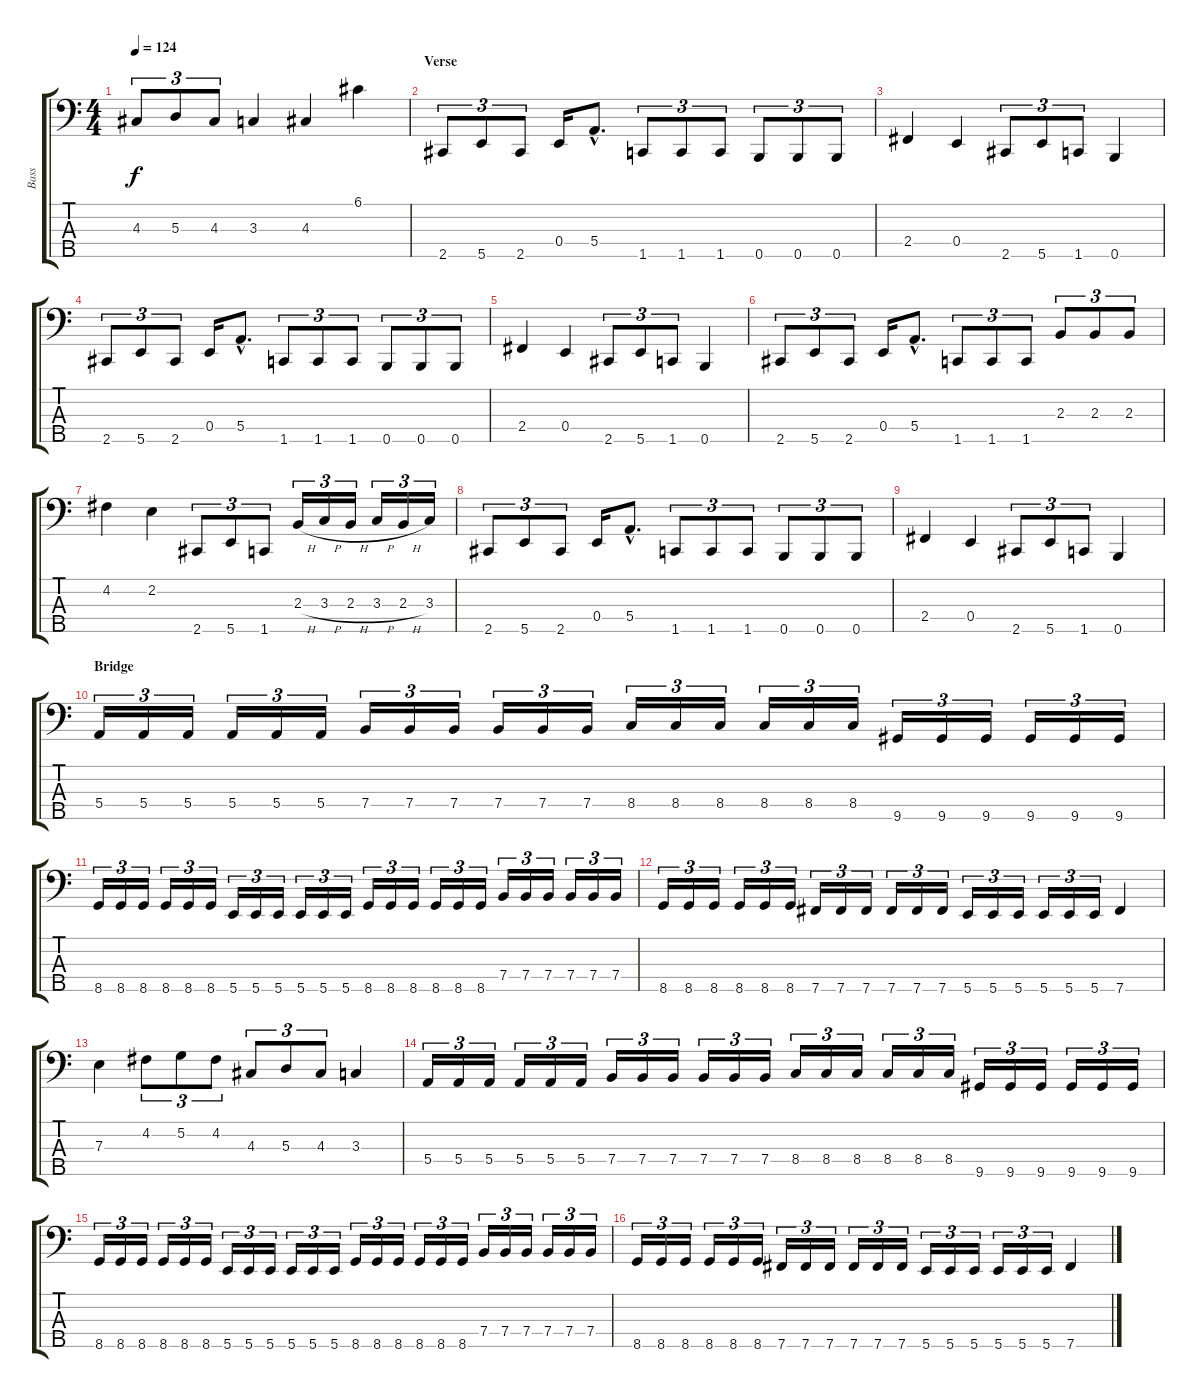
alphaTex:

\track ("Bass" "Bass") {instrument electricbasspick}
\staff {score tabs}
\tuning (G2 D2 A1 E1 B0) {hide}
\ts (4 4)
\tempo 124
\clef f4
\ks c
4.3.8{tu (3 2) dy f} 5.3.8{tu (3 2)} 4.3.8{tu (3 2)} 3.3.4 4.3.4 6.1.4 |
\section ("" "Verse")
2.5.8{tu (3 2)} 5.5.8{tu (3 2)} 2.5.8{tu (3 2)} 0.4.16 5.4{hac}.8{d} 1.5.8{tu (3 2)} 1.5.8{tu (3 2)} 1.5.8{tu (3 2)} 0.5.8{tu (3 2)} 0.5.8{tu (3 2)} 0.5.8{tu (3 2)} |
2.4.4 0.4.4 2.5.8{tu (3 2)} 5.5.8{tu (3 2)} 1.5.8{tu (3 2)} 0.5.4 |
2.5.8{tu (3 2)} 5.5.8{tu (3 2)} 2.5.8{tu (3 2)} 0.4.16 5.4{hac}.8{d} 1.5.8{tu (3 2)} 1.5.8{tu (3 2)} 1.5.8{tu (3 2)} 0.5.8{tu (3 2)} 0.5.8{tu (3 2)} 0.5.8{tu (3 2)} |
2.4.4 0.4.4 2.5.8{tu (3 2)} 5.5.8{tu (3 2)} 1.5.8{tu (3 2)} 0.5.4 |
2.5.8{tu (3 2)} 5.5.8{tu (3 2)} 2.5.8{tu (3 2)} 0.4.16 5.4{hac}.8{d} 1.5.8{tu (3 2)} 1.5.8{tu (3 2)} 1.5.8{tu (3 2)} 2.3.8{tu (3 2)} 2.3.8{tu (3 2)} 2.3.8{tu (3 2)} |
4.2.4 2.2.4 2.5.8{tu (3 2)} 5.5.8{tu (3 2)} 1.5.8{tu (3 2)} 2.3{h}.16{tu (3 2)} 3.3{h}.16{tu (3 2)} 2.3{h}.16{tu (3 2)} 3.3{h}.16{tu (3 2)} 2.3{h}.16{tu (3 2)} 3.3.16{tu (3 2)} |
2.5.8{tu (3 2)} 5.5.8{tu (3 2)} 2.5.8{tu (3 2)} 0.4.16 5.4{hac}.8{d} 1.5.8{tu (3 2)} 1.5.8{tu (3 2)} 1.5.8{tu (3 2)} 0.5.8{tu (3 2)} 0.5.8{tu (3 2)} 0.5.8{tu (3 2)} |
2.4.4 0.4.4 2.5.8{tu (3 2)} 5.5.8{tu (3 2)} 1.5.8{tu (3 2)} 0.5.4 |
\section ("" "Bridge")
5.4.16{tu (3 2)} 5.4.16{tu (3 2)} 5.4.16{tu (3 2)} 5.4.16{tu (3 2)} 5.4.16{tu (3 2)} 5.4.16{tu (3 2)} 7.4.16{tu (3 2)} 7.4.16{tu (3 2)} 7.4.16{tu (3 2)} 7.4.16{tu (3 2)} 7.4.16{tu (3 2)} 7.4.16{tu (3 2)} 8.4.16{tu (3 2)} 8.4.16{tu (3 2)} 8.4.16{tu (3 2)} 8.4.16{tu (3 2)} 8.4.16{tu (3 2)} 8.4.16{tu (3 2)} 9.5.16{tu (3 2)} 9.5.16{tu (3 2)} 9.5.16{tu (3 2)} 9.5.16{tu (3 2)} 9.5.16{tu (3 2)} 9.5.16{tu (3 2)} |
8.5.16{tu (3 2)} 8.5.16{tu (3 2)} 8.5.16{tu (3 2)} 8.5.16{tu (3 2)} 8.5.16{tu (3 2)} 8.5.16{tu (3 2)} 5.5.16{tu (3 2)} 5.5.16{tu (3 2)} 5.5.16{tu (3 2)} 5.5.16{tu (3 2)} 5.5.16{tu (3 2)} 5.5.16{tu (3 2)} 8.5.16{tu (3 2)} 8.5.16{tu (3 2)} 8.5.16{tu (3 2)} 8.5.16{tu (3 2)} 8.5.16{tu (3 2)} 8.5.16{tu (3 2)} 7.4.16{tu (3 2)} 7.4.16{tu (3 2)} 7.4.16{tu (3 2)} 7.4.16{tu (3 2)} 7.4.16{tu (3 2)} 7.4.16{tu (3 2)} |
8.5.16{tu (3 2)} 8.5.16{tu (3 2)} 8.5.16{tu (3 2)} 8.5.16{tu (3 2)} 8.5.16{tu (3 2)} 8.5.16{tu (3 2)} 7.5.16{tu (3 2)} 7.5.16{tu (3 2)} 7.5.16{tu (3 2)} 7.5.16{tu (3 2)} 7.5.16{tu (3 2)} 7.5.16{tu (3 2)} 5.5.16{tu (3 2)} 5.5.16{tu (3 2)} 5.5.16{tu (3 2)} 5.5.16{tu (3 2)} 5.5.16{tu (3 2)} 5.5.16{tu (3 2)} 7.5.4 |
7.3.4 4.2.8{tu (3 2)} 5.2.8{tu (3 2)} 4.2.8{tu (3 2)} 4.3.8{tu (3 2)} 5.3.8{tu (3 2)} 4.3.8{tu (3 2)} 3.3.4 |
5.4.16{tu (3 2)} 5.4.16{tu (3 2)} 5.4.16{tu (3 2)} 5.4.16{tu (3 2)} 5.4.16{tu (3 2)} 5.4.16{tu (3 2)} 7.4.16{tu (3 2)} 7.4.16{tu (3 2)} 7.4.16{tu (3 2)} 7.4.16{tu (3 2)} 7.4.16{tu (3 2)} 7.4.16{tu (3 2)} 8.4.16{tu (3 2)} 8.4.16{tu (3 2)} 8.4.16{tu (3 2)} 8.4.16{tu (3 2)} 8.4.16{tu (3 2)} 8.4.16{tu (3 2)} 9.5.16{tu (3 2)} 9.5.16{tu (3 2)} 9.5.16{tu (3 2)} 9.5.16{tu (3 2)} 9.5.16{tu (3 2)} 9.5.16{tu (3 2)} |
8.5.16{tu (3 2)} 8.5.16{tu (3 2)} 8.5.16{tu (3 2)} 8.5.16{tu (3 2)} 8.5.16{tu (3 2)} 8.5.16{tu (3 2)} 5.5.16{tu (3 2)} 5.5.16{tu (3 2)} 5.5.16{tu (3 2)} 5.5.16{tu (3 2)} 5.5.16{tu (3 2)} 5.5.16{tu (3 2)} 8.5.16{tu (3 2)} 8.5.16{tu (3 2)} 8.5.16{tu (3 2)} 8.5.16{tu (3 2)} 8.5.16{tu (3 2)} 8.5.16{tu (3 2)} 7.4.16{tu (3 2)} 7.4.16{tu (3 2)} 7.4.16{tu (3 2)} 7.4.16{tu (3 2)} 7.4.16{tu (3 2)} 7.4.16{tu (3 2)} |
8.5.16{tu (3 2)} 8.5.16{tu (3 2)} 8.5.16{tu (3 2)} 8.5.16{tu (3 2)} 8.5.16{tu (3 2)} 8.5.16{tu (3 2)} 7.5.16{tu (3 2)} 7.5.16{tu (3 2)} 7.5.16{tu (3 2)} 7.5.16{tu (3 2)} 7.5.16{tu (3 2)} 7.5.16{tu (3 2)} 5.5.16{tu (3 2)} 5.5.16{tu (3 2)} 5.5.16{tu (3 2)} 5.5.16{tu (3 2)} 5.5.16{tu (3 2)} 5.5.16{tu (3 2)} 7.5.4
